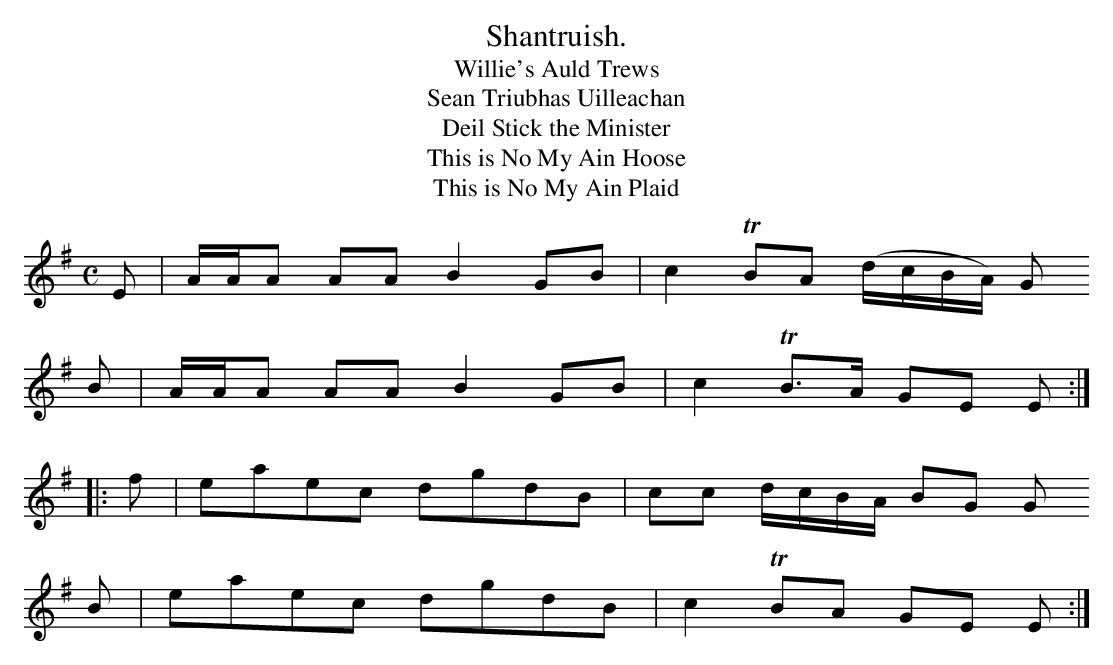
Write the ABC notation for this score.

X:1
T:Shantruish.
T:Willie's Auld Trews
T:Sean Triubhas Uilleachan
T:Deil Stick the Minister
T:This is No My Ain Hoose
T:This is No My Ain Plaid
M:C
L:1/8
K:EMin
E|A/A/A AA B2GB|c2 TBA      (d/c/B/A/) G
B|A/A/A AA B2GB|c2 TB>A      GE        E::
f|eaec     dgdB|cc  d/c/B/A/ BG        G
B|eaec     dgdB|c2 TBA       GE        E:|
